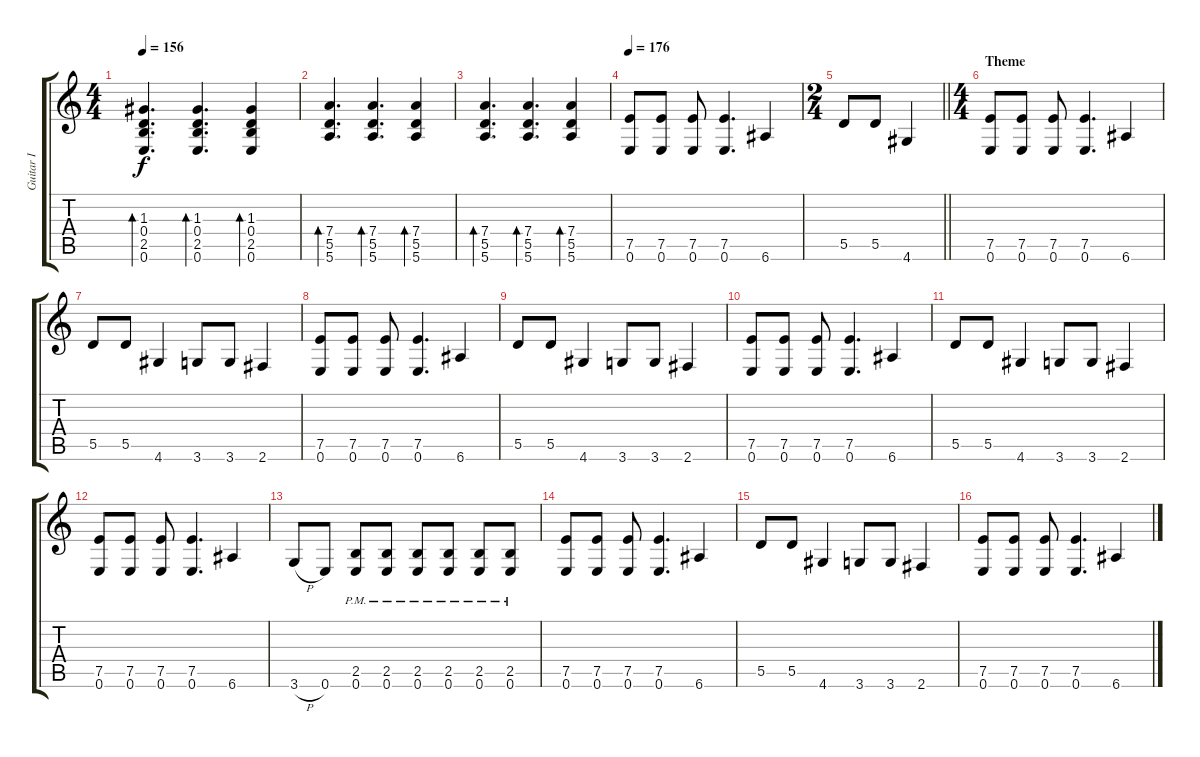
\track ("Guitar I" "Guitar I") {instrument overdrivenguitar}
\staff {score tabs}
\tuning (E4 B3 G3 D3 A2 E2) {hide}
\ts (4 4)
\tempo 156
\clef g2
\ks c
(1.3 0.4 2.5 0.6).4{d bd 120 dy f} (1.3 0.4 2.5 0.6).4{d bd 120} (1.3 0.4 2.5 0.6).4{bd 120} |
(7.4 5.5 5.6).4{d bd 120} (7.4 5.5 5.6).4{d bd 120} (7.4 5.5 5.6).4{bd 120} |
(7.4 5.5 5.6).4{d bd 120} (7.4 5.5 5.6).4{d bd 120} (7.4 5.5 5.6).4{bd 120} |
\tempo 176
(7.5 0.6).8{instrument overdrivenguitar} (7.5 0.6).8 (7.5 0.6).8 (7.5 0.6).4{d} 6.6.4 |
\ts (2 4)
\barLineRight lightlight
5.5.8 5.5.8 4.6.4 |
\ts (4 4)
\section ("" "Theme")
(7.5 0.6).8 (7.5 0.6).8 (7.5 0.6).8 (7.5 0.6).4{d} 6.6.4 |
5.5.8 5.5.8 4.6.4 3.6.8 3.6.8 2.6.4 |
(7.5 0.6).8 (7.5 0.6).8 (7.5 0.6).8 (7.5 0.6).4{d} 6.6.4 |
5.5.8 5.5.8 4.6.4 3.6.8 3.6.8 2.6.4 |
(7.5 0.6).8 (7.5 0.6).8 (7.5 0.6).8 (7.5 0.6).4{d} 6.6.4 |
5.5.8 5.5.8 4.6.4 3.6.8 3.6.8 2.6.4 |
(7.5 0.6).8 (7.5 0.6).8 (7.5 0.6).8 (7.5 0.6).4{d} 6.6.4 |
3.6{h}.8 0.6.8 (2.5{pm} 0.6{pm}).8 (2.5{pm} 0.6{pm}).8 (2.5{pm} 0.6{pm}).8 (2.5{pm} 0.6{pm}).8 (2.5{pm} 0.6{pm}).8 (2.5{pm} 0.6{pm}).8 |
(7.5 0.6).8 (7.5 0.6).8 (7.5 0.6).8 (7.5 0.6).4{d} 6.6.4 |
5.5.8 5.5.8 4.6.4 3.6.8 3.6.8 2.6.4 |
(7.5 0.6).8 (7.5 0.6).8 (7.5 0.6).8 (7.5 0.6).4{d} 6.6.4
